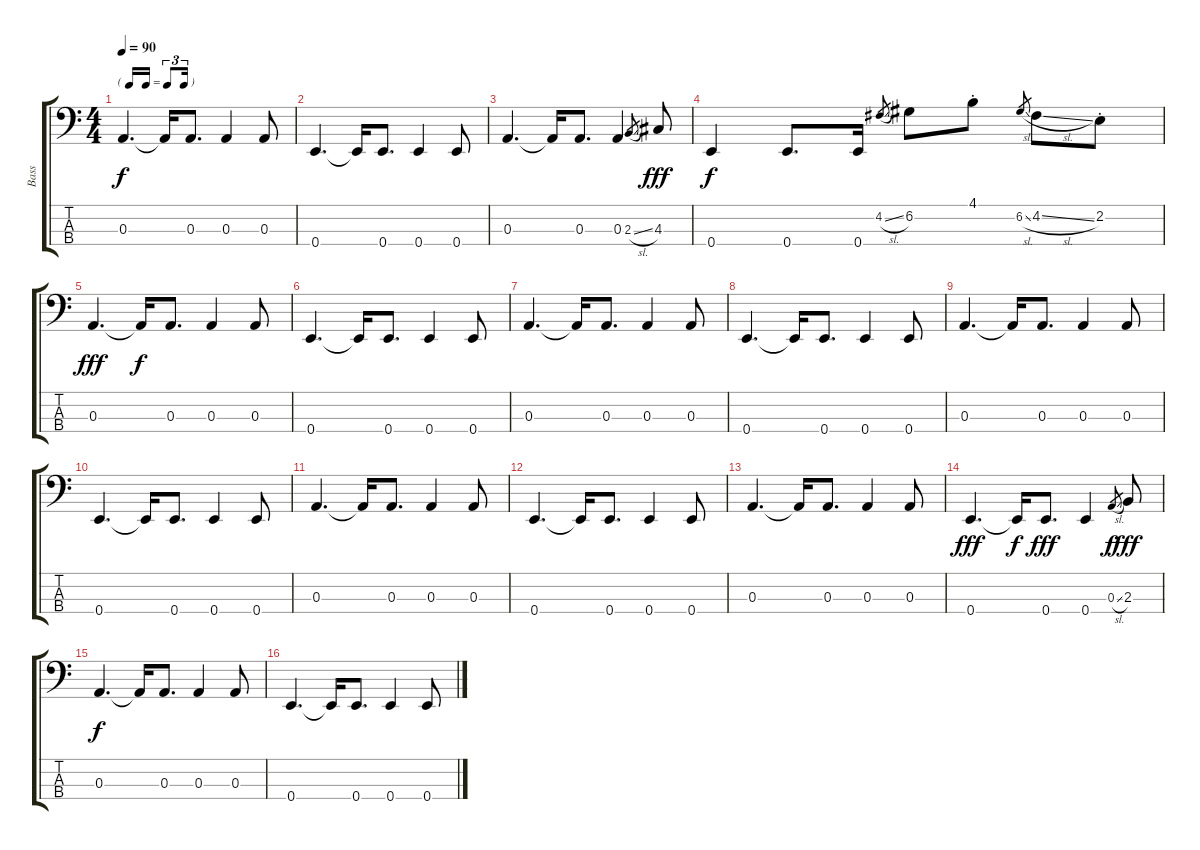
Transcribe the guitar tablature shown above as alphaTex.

\track ("Bass" "Bass") {instrument electricbassfinger}
\staff {score tabs}
\tuning (G2 D2 A1 E1) {hide}
\ts (4 4)
\tf triplet16th
\tempo 90
\clef f4
\ks c
0.3.4{d dy f} 0.3{t}.16 0.3.8{d} 0.3.4 0.3.8 |
0.4.4{d} 0.4{t}.16 0.4.8{d} 0.4.4 0.4.8 |
0.3.4{d} 0.3{t}.16 0.3.8{d} 0.3.4 2.3{sl}.8{gr} 4.3.8{dy fff} |
0.4.4{dy f} 0.4.8{d} 0.4.16 4.2{sl}.8{gr} 6.2.8 4.1{st}.8 6.2{sl}.8{gr} 4.2{sl}.8 2.2{st}.8 |
0.3.4{d dy fff} 0.3{t}.16{dy f} 0.3.8{d} 0.3.4 0.3.8 |
0.4.4{d} 0.4{t}.16 0.4.8{d} 0.4.4 0.4.8 |
0.3.4{d} 0.3{t}.16 0.3.8{d} 0.3.4 0.3.8 |
0.4.4{d} 0.4{t}.16 0.4.8{d} 0.4.4 0.4.8 |
0.3.4{d} 0.3{t}.16 0.3.8{d} 0.3.4 0.3.8 |
0.4.4{d} 0.4{t}.16 0.4.8{d} 0.4.4 0.4.8 |
0.3.4{d} 0.3{t}.16 0.3.8{d} 0.3.4 0.3.8 |
0.4.4{d} 0.4{t}.16 0.4.8{d} 0.4.4 0.4.8 |
0.3.4{d} 0.3{t}.16 0.3.8{d} 0.3.4 0.3.8 |
0.4.4{d dy fff} 0.4{t}.16{dy f} 0.4.8{d dy fff} 0.4.4 0.3{sl}.8{gr dy f} 2.3.8{dy fff} |
0.3.4{d dy f} 0.3{t}.16 0.3.8{d} 0.3.4 0.3.8 |
0.4.4{d} 0.4{t}.16 0.4.8{d} 0.4.4 0.4.8
